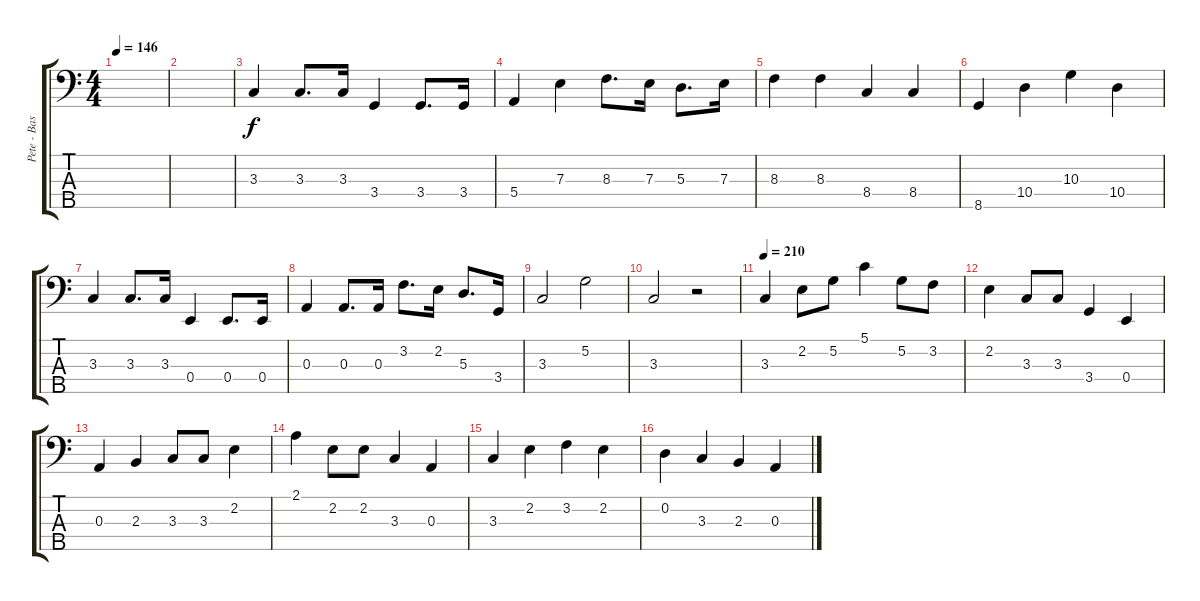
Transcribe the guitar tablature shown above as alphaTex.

\track ("Pete - Bass" "Pete - Bas") {instrument electricbassfinger}
\staff {score tabs}
\tuning (G2 D2 A1 E1 B0) {hide}
\ts (4 4)
\tempo 146
\clef f4
\ks c
|
|
3.3.4 3.3.8{d} 3.3.16 3.4.4 3.4.8{d} 3.4.16 |
5.4.4 7.3.4 8.3.8{d} 7.3.16 5.3.8{d} 7.3.16 |
8.3.4 8.3.4 8.4.4 8.4.4 |
8.5.4 10.4.4 10.3.4 10.4.4 |
3.3.4 3.3.8{d} 3.3.16 0.4.4 0.4.8{d} 0.4.16 |
0.3.4 0.3.8{d} 0.3.16 3.2.8{d} 2.2.16 5.3.8{d} 3.4.16 |
3.3.2 5.2.2 |
3.3.2 r.2 |
\tempo 210
3.3.4 2.2.8 5.2.8 5.1.4 5.2.8 3.2.8 |
2.2.4 3.3.8 3.3.8 3.4.4 0.4.4 |
0.3.4 2.3.4 3.3.8 3.3.8 2.2.4 |
2.1.4 2.2.8 2.2.8 3.3.4 0.3.4 |
3.3.4 2.2.4 3.2.4 2.2.4 |
0.2.4 3.3.4 2.3.4 0.3.4
